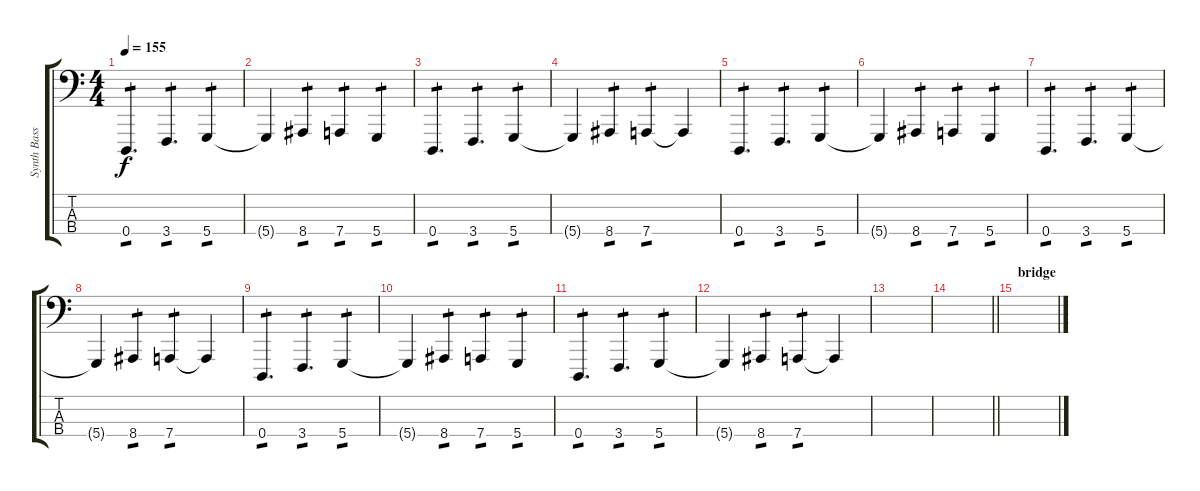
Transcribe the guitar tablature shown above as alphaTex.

\track ("Synth Bass" "Synth Bass") {instrument lead2sawtooth}
\staff {score tabs}
\tuning (G2 D2 A1 D1) {hide}
\ts (4 4)
\tempo 155
\clef f4
\ks c
0.4.4{d tp 1 dy f} 3.4.4{d tp 1} 5.4.4{tp 1} |
5.4{t}.4 8.4.4{tp 1} 7.4.4{tp 1} 5.4.4{tp 1} |
0.4.4{d tp 1} 3.4.4{d tp 1} 5.4.4{tp 1} |
5.4{t}.4 8.4.4{tp 1} 7.4.4{tp 1} 7.4{t}.4 |
0.4.4{d tp 1} 3.4.4{d tp 1} 5.4.4{tp 1} |
5.4{t}.4 8.4.4{tp 1} 7.4.4{tp 1} 5.4.4{tp 1} |
0.4.4{d tp 1} 3.4.4{d tp 1} 5.4.4{tp 1} |
5.4{t}.4 8.4.4{tp 1} 7.4.4{tp 1} 7.4{t}.4 |
0.4.4{d tp 1} 3.4.4{d tp 1} 5.4.4{tp 1} |
5.4{t}.4 8.4.4{tp 1} 7.4.4{tp 1} 5.4.4{tp 1} |
0.4.4{d tp 1} 3.4.4{d tp 1} 5.4.4{tp 1} |
5.4{t}.4 8.4.4{tp 1} 7.4.4{tp 1} 7.4{t}.4 |
|
\barLineRight lightlight
|
\section ("" "bridge")
